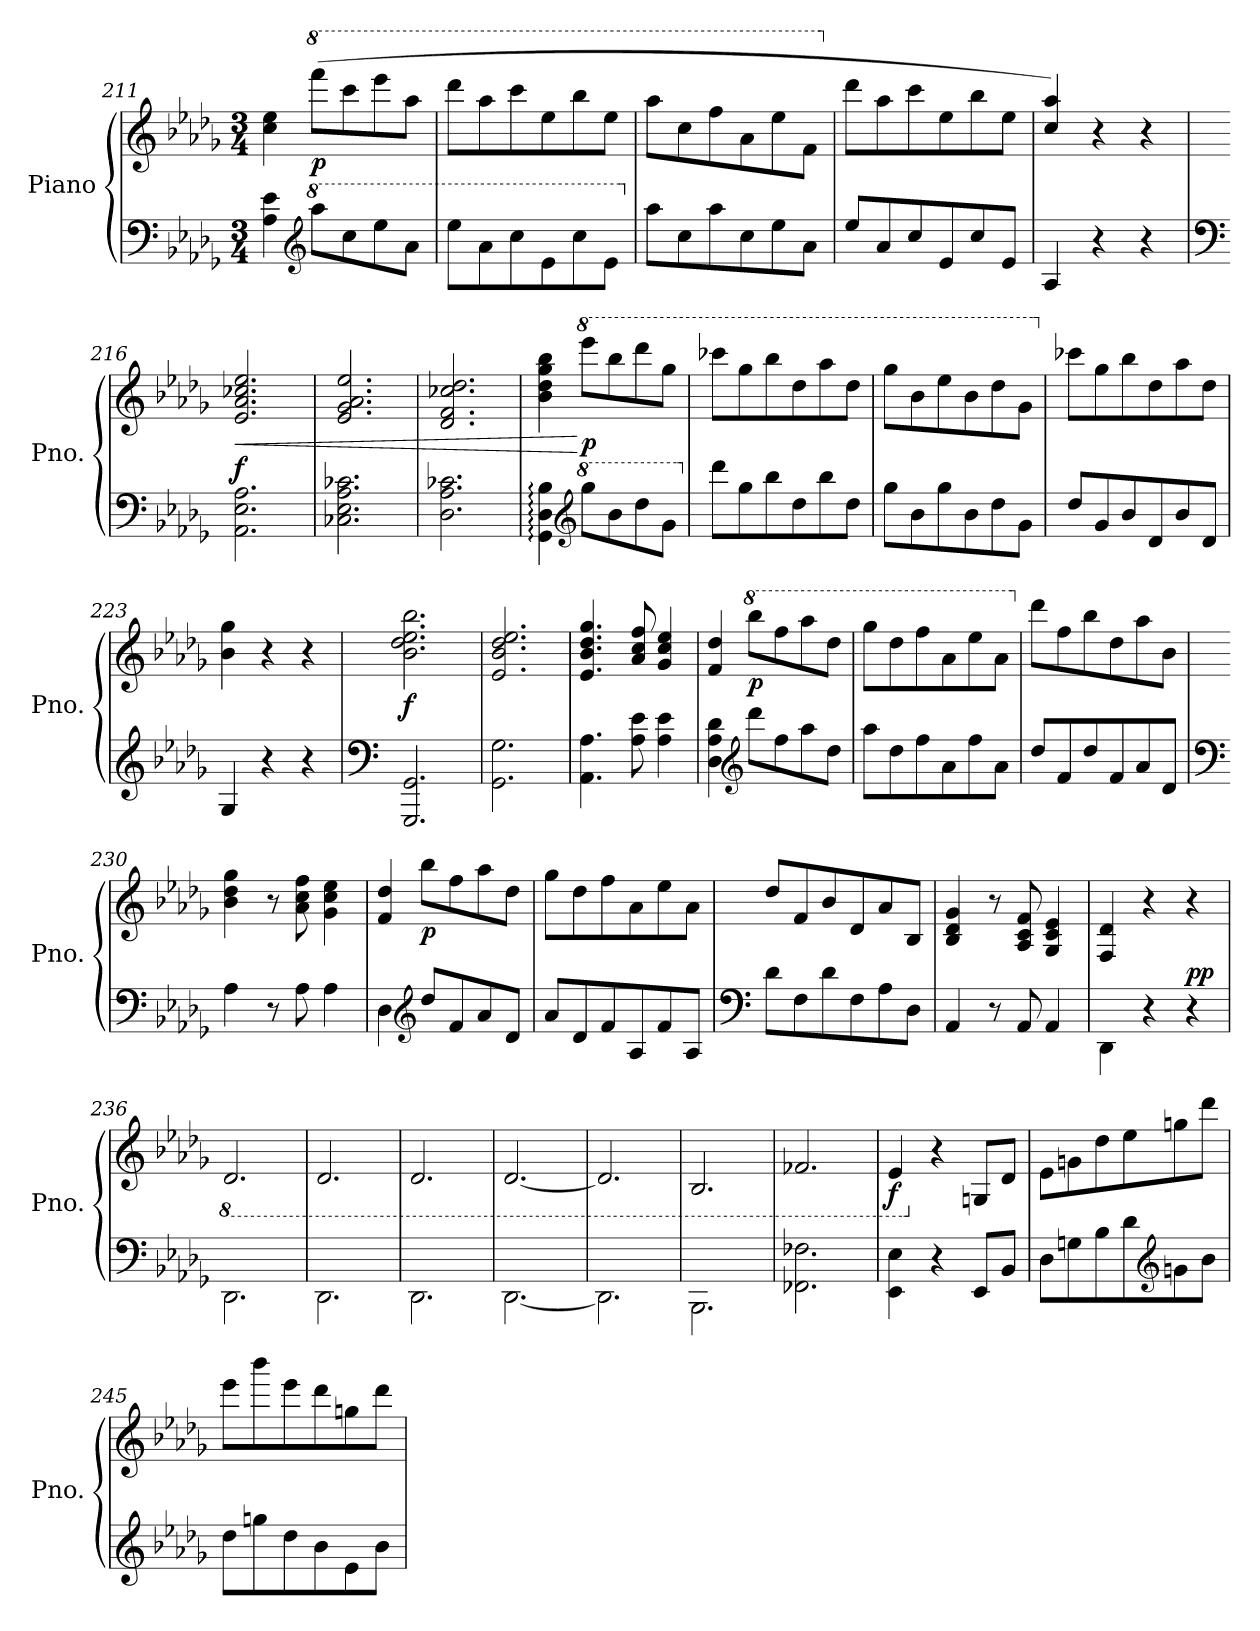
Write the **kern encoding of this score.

**kern	**kern	**dynam
*part1	*part1	*part1
*staff2	*staff1	*staff1/2
*I"Piano	*	*
*I'Pno.	*	*
*clefF4	*clefG2	*
*k[b-e-a-d-g-]	*k[b-e-a-d-g-]	*
*M3/4	*M3/4	*
=211	=211	=211
4A-\ 4e-\	4cc\ 4ee-\	.
*clefG2	*	*
*8va	*	*
*	*8va	*
!	!	!LO:DY:b
8aaa-\L	(8ffff\L	p
8ccc\	8cccc\	.
8eee-\	8eeee-\	.
8aa-\J	8aaa-\J	.
!!LO:LB:g=z
=212	=212	=212
8eee-\L	8dddd-\L	.
8aa-\	8aaa-\	.
8ccc\	8cccc\	.
8ee-\	8eee-\	.
8ccc\	8bbb-\	.
8ee-\J	8eee-\J	.
=213	=213	=213
*X8va	*	*
8aa-\L	8aaa-\L	.
8cc\	8ccc\	.
8aa-\	8fff\	.
8cc\	8aa-\	.
8ee-\	8eee-\	.
8a-\J	8ff\J	.
=214	=214	=214
*	*X8va	*
8ee-/L	8ddd-\L	.
8a-/	8aa-\	.
8cc/	8ccc\	.
8e-/	8ee-\	.
8cc/	8bb-\	.
8e-/J	8ee-\J	.
=215	=215	=215
4A-/	4cc/ 4aa-/)	.
4r	4r	.
4r	4r	.
=216	=216	=216
*clefF4	*	*
!	!	!LO:HP:b
!	!	!LO:DY:n=1:a=2
2.AA-\ 2.E-\ 2.A-\	2.e-/ 2.a-/ 2.cc-X/ 2.ee-/	< f
=217	=217	=217
2.C-X\ 2.E-\ 2.A-\ 2.c-X\	2.e-/ 2.g-/ 2.a-/ 2.ee-/	.
=218	=218	=218
2.D-\ 2.A-\ 2.c-X\	2.d-/ 2.f/ 2.cc-X/ 2.dd-/	.
!!LO:PB:g=z
=219	=219	=219
4GG-\: 4D-\: 4B-\:	4b-\ 4dd-\ 4gg-\ 4bb-\	.
*clefG2	*	*
*8va	*	*
*	*8va	*
!	!	!LO:DY:n=1:b
8ggg-\L	8eeee-\L	[ p
8bb-\	8bbb-\	.
8ddd-\	8dddd-\	.
8gg-\J	8ggg-\J	.
=220	=220	=220
*X8va	*	*
8ddd-\L	8cccc-X\L	.
8gg-\	8ggg-\	.
8bb-\	8bbb-\	.
8dd-\	8ddd-\	.
8bb-\	8aaa-\	.
8dd-\J	8ddd-\J	.
=221	=221	=221
8gg-\L	8ggg-\L	.
8b-\	8bb-\	.
8gg-\	8eee-\	.
8b-\	8bb-\	.
8dd-\	8ddd-\	.
8g-\J	8gg-\J	.
=222	=222	=222
*	*X8va	*
8dd-/L	8ccc-X\L	.
8g-/	8gg-\	.
8b-/	8bb-\	.
8d-/	8dd-\	.
8b-/	8aa-\	.
8d-/J	8dd-\J	.
=223	=223	=223
4G-/	4b-\ 4gg-\	.
4r	4r	.
4r	4r	.
=224	=224	=224
*clefF4	*	*
!	!	!LO:DY:b
2.GGG-/ 2.GG-/	2.b-\ 2.dd-\ 2.ee-\ 2.bb-\	f
=225	=225	=225
2.GG-\ 2.G-\	2.e-/ 2.b-/ 2.dd-/ 2.ee-/	.
!!LO:LB:g=z
=226	=226	=226
4.AA-\ 4.A-\	4.e-/ 4.b-/ 4.dd-/ 4.gg-/	.
8A-\ 8e-\	8a-/ 8cc/ 8ff/	.
4A-\ 4e-\	4g-/ 4cc/ 4ee-/	.
=227	=227	=227
4D-\ 4A-\ 4d-\	4f/ 4dd-/	.
*clefG2	*	*
*	*8va	*
!	!	!LO:DY:b
8ddd-\L	8bbb-\L	p
8ff\	8fff\	.
8aa-\	8aaa-\	.
8dd-\J	8ddd-\J	.
=228	=228	=228
8aa-\L	8ggg-\L	.
8dd-\	8ddd-\	.
8ff\	8fff\	.
8a-\	8aa-\	.
8ff\	8eee-\	.
8a-\J	8aa-\J	.
=229	=229	=229
*	*X8va	*
8dd-/L	8ddd-\L	.
8f/	8ff\	.
8dd-/	8bb-\	.
8f/	8dd-\	.
8a-/	8aa-\	.
8d-/J	8b-\J	.
=230	=230	=230
*clefF4	*	*
4A-\	4b-\ 4dd-\ 4gg-\	.
8r	8r	.
8A-\	8a-\ 8cc\ 8ff\	.
4A-\	4g-\ 4cc\ 4ee-\	.
=231	=231	=231
4D-\	4f/ 4dd-/	.
*clefG2	*	*
!	!	!LO:DY:b
8dd-/L	8bb-\L	p
8f/	8ff\	.
8a-/	8aa-\	.
8d-/J	8dd-\J	.
!!LO:LB:g=z
=232	=232	=232
8a-/L	8gg-\L	.
8d-/	8dd-\	.
8f/	8ff\	.
8A-/	8a-\	.
8f/	8ee-\	.
8A-/J	8a-\J	.
=233	=233	=233
*clefF4	*	*
8d-\L	8dd-/L	.
8F\	8f/	.
8d-\	8b-/	.
8F\	8d-/	.
8A-\	8a-/	.
8D-\J	8B-/J	.
=234	=234	=234
4AA-/	4B-/ 4d-/ 4g-/	.
8r	8r	.
8AA-/	8A-/ 8c/ 8f/	.
4AA-/	4G-/ 4c/ 4e-/	.
=235	=235	=235
4DD-\	4F/ 4d-/	.
4r	4r	.
!	!	!LO:DY:a=2
4r	4r	pp
=236	=236	=236
*8ba	*	*
*^	*	*
*	*	*8ba	*
2.ryy	2.DDD-\	2.D-/	.
=237	=237	=237	=237
2.ryy	2.DDD-\	2.D-/	.
=238	=238	=238	=238
2.ryy	2.DDD-\	2.D-/	.
=239	=239	=239	=239
2.ryy	[2.DDD-\	[2.D-/	.
=240	=240	=240	=240
2.ryy	2.DDD-\]	2.D-/]	.
=241	=241	=241	=241
2.ryy	2.BBBB-\	2.BB-/	.
!!LO:LB:g=z
=242	=242	=242	=242
2.ryy	2.FFF-X\ 2.FF-X\	2.F-X/	.
=243	=243	=243	=243
!	!	!	!LO:DY:b
4ryy	4EEE-\ 4EE-\	4E-/	f
*X8ba	*	*	*
*	*	*X8ba	*
4ryy	4r	4r	.
8EE-/L	4ryy	8Gn/L	.
8BB-/J	.	8d-/J	.
*v	*v	*	*
=244	=244	=244
8D-\L	8e-\L	.
8Gn\	8gn\	.
8B-\	8dd-\	.
8d-\	8ee-\	.
*clefG2	*	*
8gn\	8ggn\	.
8b-\J	8ddd-\J	.
=245	=245	=245
8dd-\L	8eee-\L	.
8ggn\	8bbb-\	.
8dd-\	8eee-\	.
8b-\	8ddd-\	.
8e-\	8ggn\	.
8b-\J	8ddd-\J	.
=	=	=
*-	*-	*-
